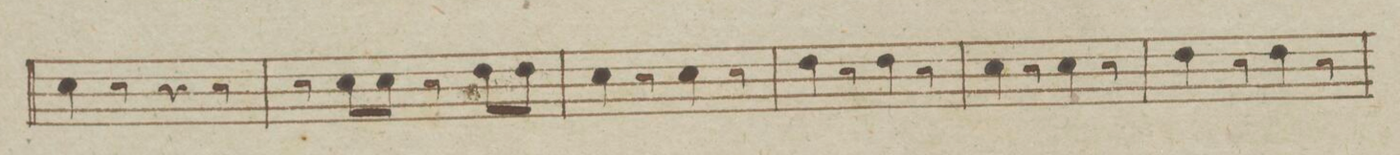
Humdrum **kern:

**kern
*I"Clarino Primo in B
*clefG2
*k[b-e-]
*met(c)
*M6/8
4b-\
8r
4.r
=26
8r
8b-\L
8b-\J
8r
8cc\L
8cc\J
=27
4b-\
8r
4b-\
8r
=28
4cc\
8r
4cc\
8r
=29
4b-\
8r
4b-\
8r
=30
4cc\
8r
4cc\
8r
=31
*-
